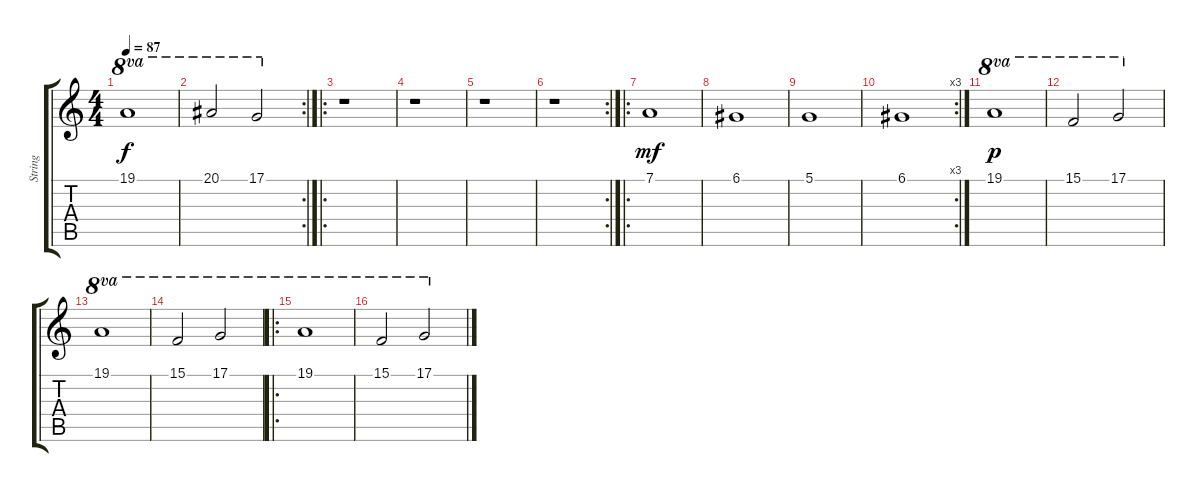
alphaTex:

\track ("String" "String") {instrument tremolostrings}
\staff {score tabs}
\tuning (D4 A3 F3 C3 G2 C2) {hide}
\ts (4 4)
\tempo 87
\clef g2
\ks c
19.1.1{ot 8va dy f} |
\rc 2
20.1.2{ot 8va} 17.1.2{ot 8va} |
\ro
r.1 |
r.1 |
r.1 |
\rc 2
r.1 |
\ro
7.1.1{dy mf} |
6.1.1 |
5.1.1 |
\rc 3
6.1.1 |
19.1.1{ot 8va dy p} |
15.1.2{ot 8va} 17.1.2{ot 8va} |
19.1.1{ot 8va} |
15.1.2{ot 8va} 17.1.2{ot 8va} |
\ro
19.1.1{ot 8va} |
15.1.2{ot 8va} 17.1.2{ot 8va}
